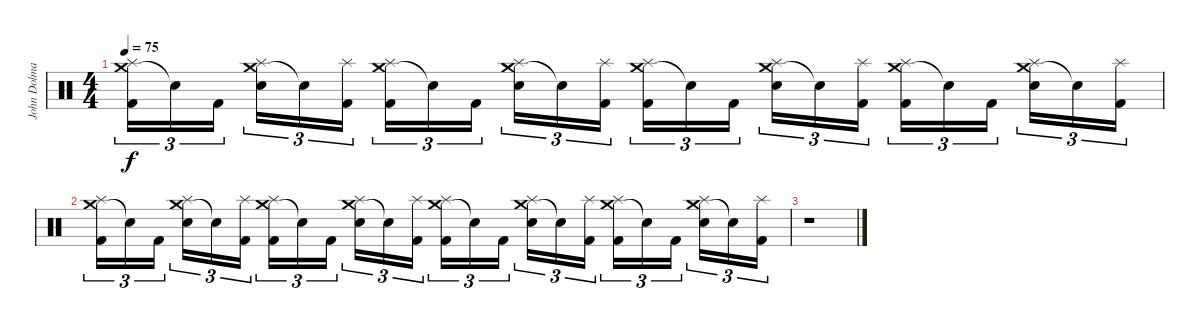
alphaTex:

\track ("John Dolmayan" "John Dolma") {instrument percussion}
\staff {score}
\articulation defaults
\ts (4 4)
\tempo 75
\clef neutral
\ks c
("Crash medium (hit)" "Splash (hit)" "Kick (hit) 2").16{tu (3 2) dy f} "Snare (hit)"{t}.16{tu (3 2)} "Kick (hit) 2".16{tu (3 2)} ("Crash medium (hit)" "Splash (hit)" "Snare (hit) 2").16{tu (3 2)} "Snare (hit)"{t}.16{tu (3 2)} ("Splash (hit)" "Kick (hit) 2").16{tu (3 2)} ("Crash medium (hit)" "Splash (hit)" "Kick (hit) 2").16{tu (3 2)} "Snare (hit)"{t}.16{tu (3 2)} "Kick (hit) 2".16{tu (3 2)} ("Crash medium (hit)" "Splash (hit)" "Snare (hit) 2").16{tu (3 2)} "Snare (hit)"{t}.16{tu (3 2)} ("Splash (hit)" "Kick (hit) 2").16{tu (3 2)} ("Crash medium (hit)" "Splash (hit)" "Kick (hit) 2").16{tu (3 2)} "Snare (hit)"{t}.16{tu (3 2)} "Kick (hit) 2".16{tu (3 2)} ("Crash medium (hit)" "Splash (hit)" "Snare (hit) 2").16{tu (3 2)} "Snare (hit)"{t}.16{tu (3 2)} ("Splash (hit)" "Kick (hit) 2").16{tu (3 2)} ("Crash medium (hit)" "Splash (hit)" "Kick (hit) 2").16{tu (3 2)} "Snare (hit)"{t}.16{tu (3 2)} "Kick (hit) 2".16{tu (3 2)} ("Crash medium (hit)" "Splash (hit)" "Snare (hit) 2").16{tu (3 2)} "Snare (hit)"{t}.16{tu (3 2)} ("Splash (hit)" "Kick (hit) 2").16{tu (3 2)} |
("Crash medium (hit)" "Splash (hit)" "Kick (hit) 2").16{tu (3 2)} "Snare (hit)"{t}.16{tu (3 2)} "Kick (hit) 2".16{tu (3 2)} ("Crash medium (hit)" "Splash (hit)" "Snare (hit) 2").16{tu (3 2)} "Snare (hit)"{t}.16{tu (3 2)} ("Splash (hit)" "Kick (hit) 2").16{tu (3 2)} ("Crash medium (hit)" "Splash (hit)" "Kick (hit) 2").16{tu (3 2)} "Snare (hit)"{t}.16{tu (3 2)} "Kick (hit) 2".16{tu (3 2)} ("Crash medium (hit)" "Splash (hit)" "Snare (hit) 2").16{tu (3 2)} "Snare (hit)"{t}.16{tu (3 2)} ("Splash (hit)" "Kick (hit) 2").16{tu (3 2)} ("Crash medium (hit)" "Splash (hit)" "Kick (hit) 2").16{tu (3 2)} "Snare (hit)"{t}.16{tu (3 2)} "Kick (hit) 2".16{tu (3 2)} ("Crash medium (hit)" "Splash (hit)" "Snare (hit) 2").16{tu (3 2)} "Snare (hit)"{t}.16{tu (3 2)} ("Splash (hit)" "Kick (hit) 2").16{tu (3 2)} ("Crash medium (hit)" "Splash (hit)" "Kick (hit) 2").16{tu (3 2)} "Snare (hit)"{t}.16{tu (3 2)} "Kick (hit) 2".16{tu (3 2)} ("Crash medium (hit)" "Splash (hit)" "Snare (hit) 2").16{tu (3 2)} "Snare (hit)"{t}.16{tu (3 2)} ("Splash (hit)" "Kick (hit) 2").16{tu (3 2)} |
r.1
